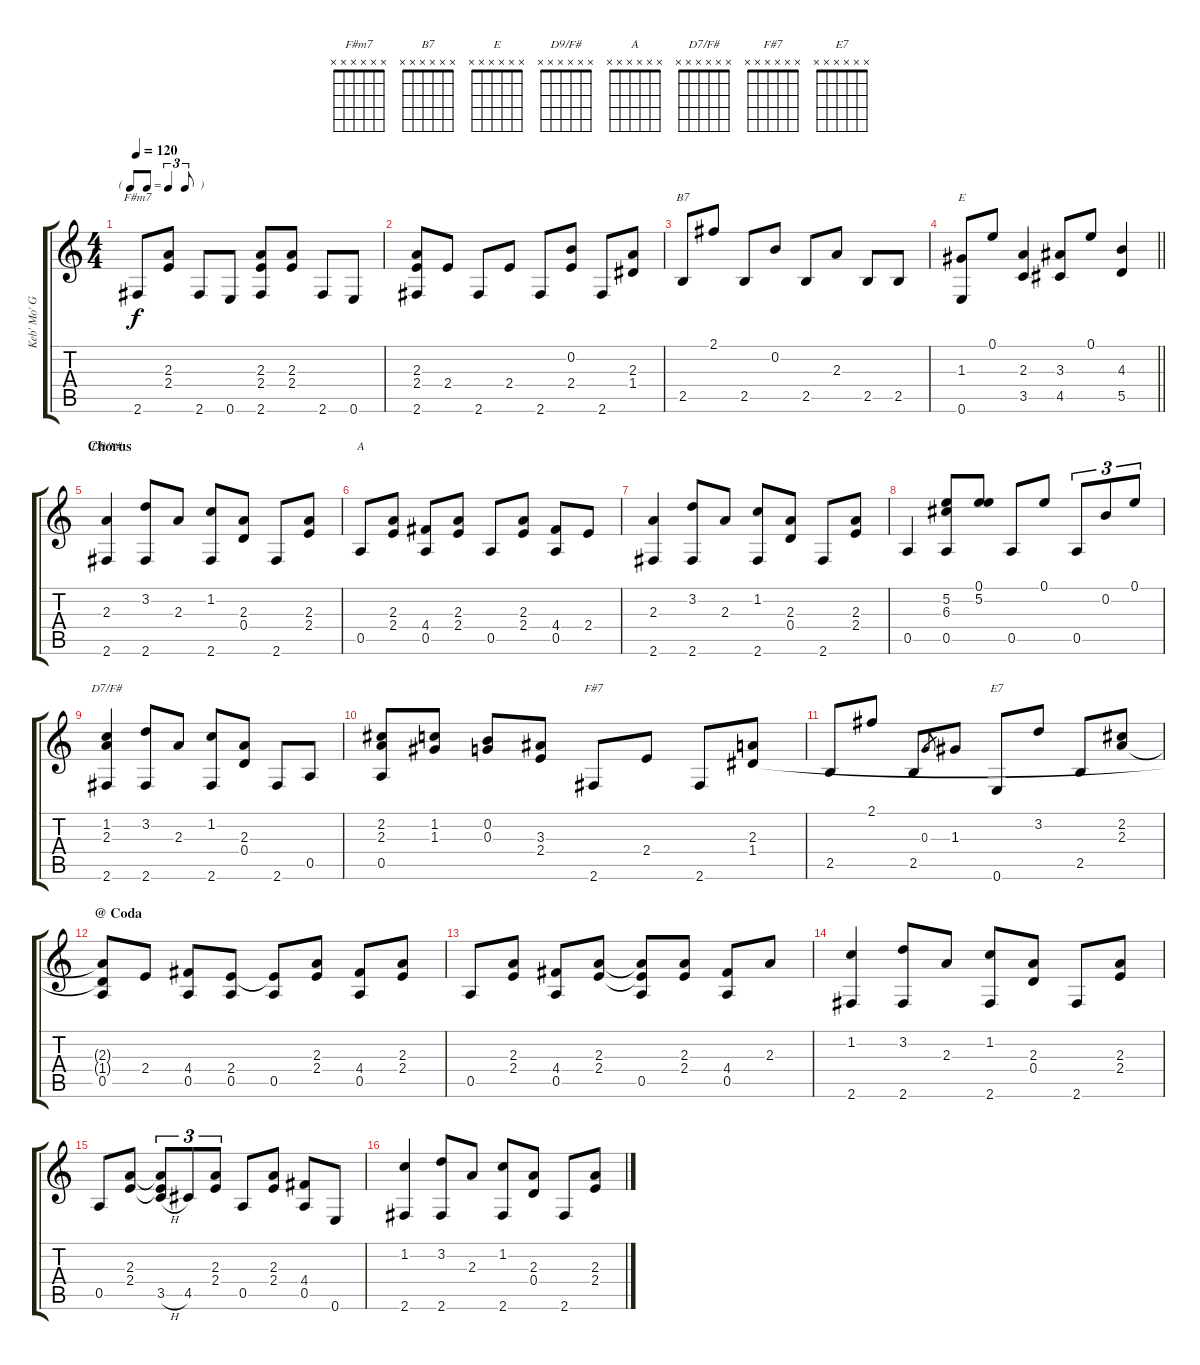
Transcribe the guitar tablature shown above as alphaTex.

\track ("Keb' Mo' Guitar" "Keb' Mo' G") {instrument acousticguitarnylon}
\staff {score tabs}
\tuning (E4 B3 G3 D3 A2 E2) {hide}
\chord ("F#m7" x x x x x x)
\chord ("B7" x x x x x x)
\chord ("E" x x x x x x)
\chord ("D9/F#" x x x x x x)
\chord ("A" x x x x x x)
\chord ("D7/F#" x x x x x x)
\chord ("F#7" x x x x x x)
\chord ("E7" x x x x x x)
\ts (4 4)
\tf triplet8th
\tempo 120
\clef g2
\ks c
2.6.8{ch "F#m7" dy f} (2.3 2.4).8 2.6.8 0.6.8 (2.3 2.4 2.6).8 (2.3 2.4).8 2.6.8 0.6.8 |
(2.3 2.4 2.6).8 2.4.8 2.6.8 2.4.8 2.6.8 (0.2 2.4).8 2.6.8 (2.3 1.4).8 |
2.5.8{ch "B7"} 2.1.8 2.5.8 0.2.8 2.5.8 2.3.8 2.5.8 2.5.8 |
\barLineRight lightlight
(1.3 0.6).8{ch "E"} 0.1.8 (2.3 3.5).4 (3.3 4.5).8 0.1.8 (4.3 5.5).4 |
\section ("" "Chorus")
(2.3 2.6).4{ch "D9/F#"} (3.2 2.6).8 2.3.8 (1.2 2.6).8 (2.3 0.4).8 2.6.8 (2.3 2.4).8 |
0.5.8{ch "A"} (2.3 2.4).8 (4.4 0.5).8 (2.3 2.4).8 0.5.8 (2.3 2.4).8 (4.4 0.5).8 2.4.8 |
(2.3 2.6).4 (3.2 2.6).8 2.3.8 (1.2 2.6).8 (2.3 0.4).8 2.6.8 (2.3 2.4).8 |
0.5.4 (5.2 6.3 0.5).8 (0.1 5.2).8 0.5.8 0.1.8 0.5.8{tu (3 2)} 0.2.8{tu (3 2)} 0.1.8{tu (3 2)} |
(1.2 2.3 2.6).4{ch "D7/F#"} (3.2 2.6).8 2.3.8 (1.2 2.6).8 (2.3 0.4).8 2.6.8 0.5.8 |
(2.2 2.3 0.5).8 (1.2 1.3).8 (0.2 0.3).8 (3.3 2.4).8 2.6.8{ch "F#7"} 2.4.8 2.6.8 (2.3 1.4).8 |
2.5.8 2.1.8 2.5.8 0.3.8{gr} 1.3.8 0.6.8{ch "E7"} 3.2.8 2.5.8 (2.2 2.3).8 |
\section ("" "@ Coda")
(2.3{t} 1.4{t} 0.5).8 2.4.8 (4.4 0.5).8 (2.4 0.5).8 (2.4{t} 0.5).8 (2.3 2.4).8 (4.4 0.5).8 (2.3 2.4).8 |
0.5.8 (2.3 2.4).8 (4.4 0.5).8 (2.3 2.4).8 (2.3{t} 2.4{t} 0.5).8 (2.3 2.4).8 (4.4 0.5).8 2.3.8 |
(1.2 2.6).4 (3.2 2.6).8 2.3.8 (1.2 2.6).8 (2.3 0.4).8 2.6.8 (2.3 2.4).8 |
0.5.8 (2.3 2.4).8 (2.3{t} 2.4{t} 3.5{h}).8{tu (3 2)} 4.5.8{tu (3 2)} (2.3 2.4).8{tu (3 2)} 0.5.8 (2.3 2.4).8 (4.4 0.5).8 0.6.8 |
(1.2 2.6).4 (3.2 2.6).8 2.3.8 (1.2 2.6).8 (2.3 0.4).8 2.6.8 (2.3 2.4).8
